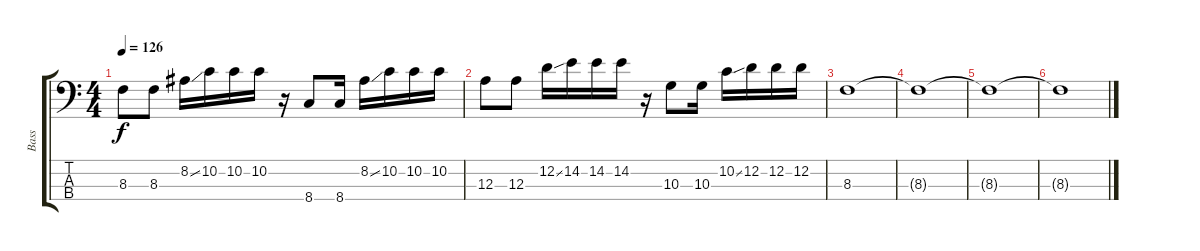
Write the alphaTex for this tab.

\track ("Bass" "Bass") {instrument electricbassfinger}
\staff {score tabs}
\tuning (G2 D2 A1 E1) {hide}
\ts (4 4)
\tempo 126
\clef f4
\ks c
8.3.8{dy f} 8.3.8 8.2{ss}.16 10.2.16 10.2.16 10.2.16 r.16 8.4.8 8.4.16 8.2{ss}.16 10.2.16 10.2.16 10.2.16 |
12.3.8 12.3.8 12.2{ss}.16 14.2.16 14.2.16 14.2.16 r.16 10.3.8 10.3.16 10.2{ss}.16 12.2.16 12.2.16 12.2.16 |
8.3.1 |
8.3{t}.1 |
8.3{t}.1 |
8.3{t}.1
